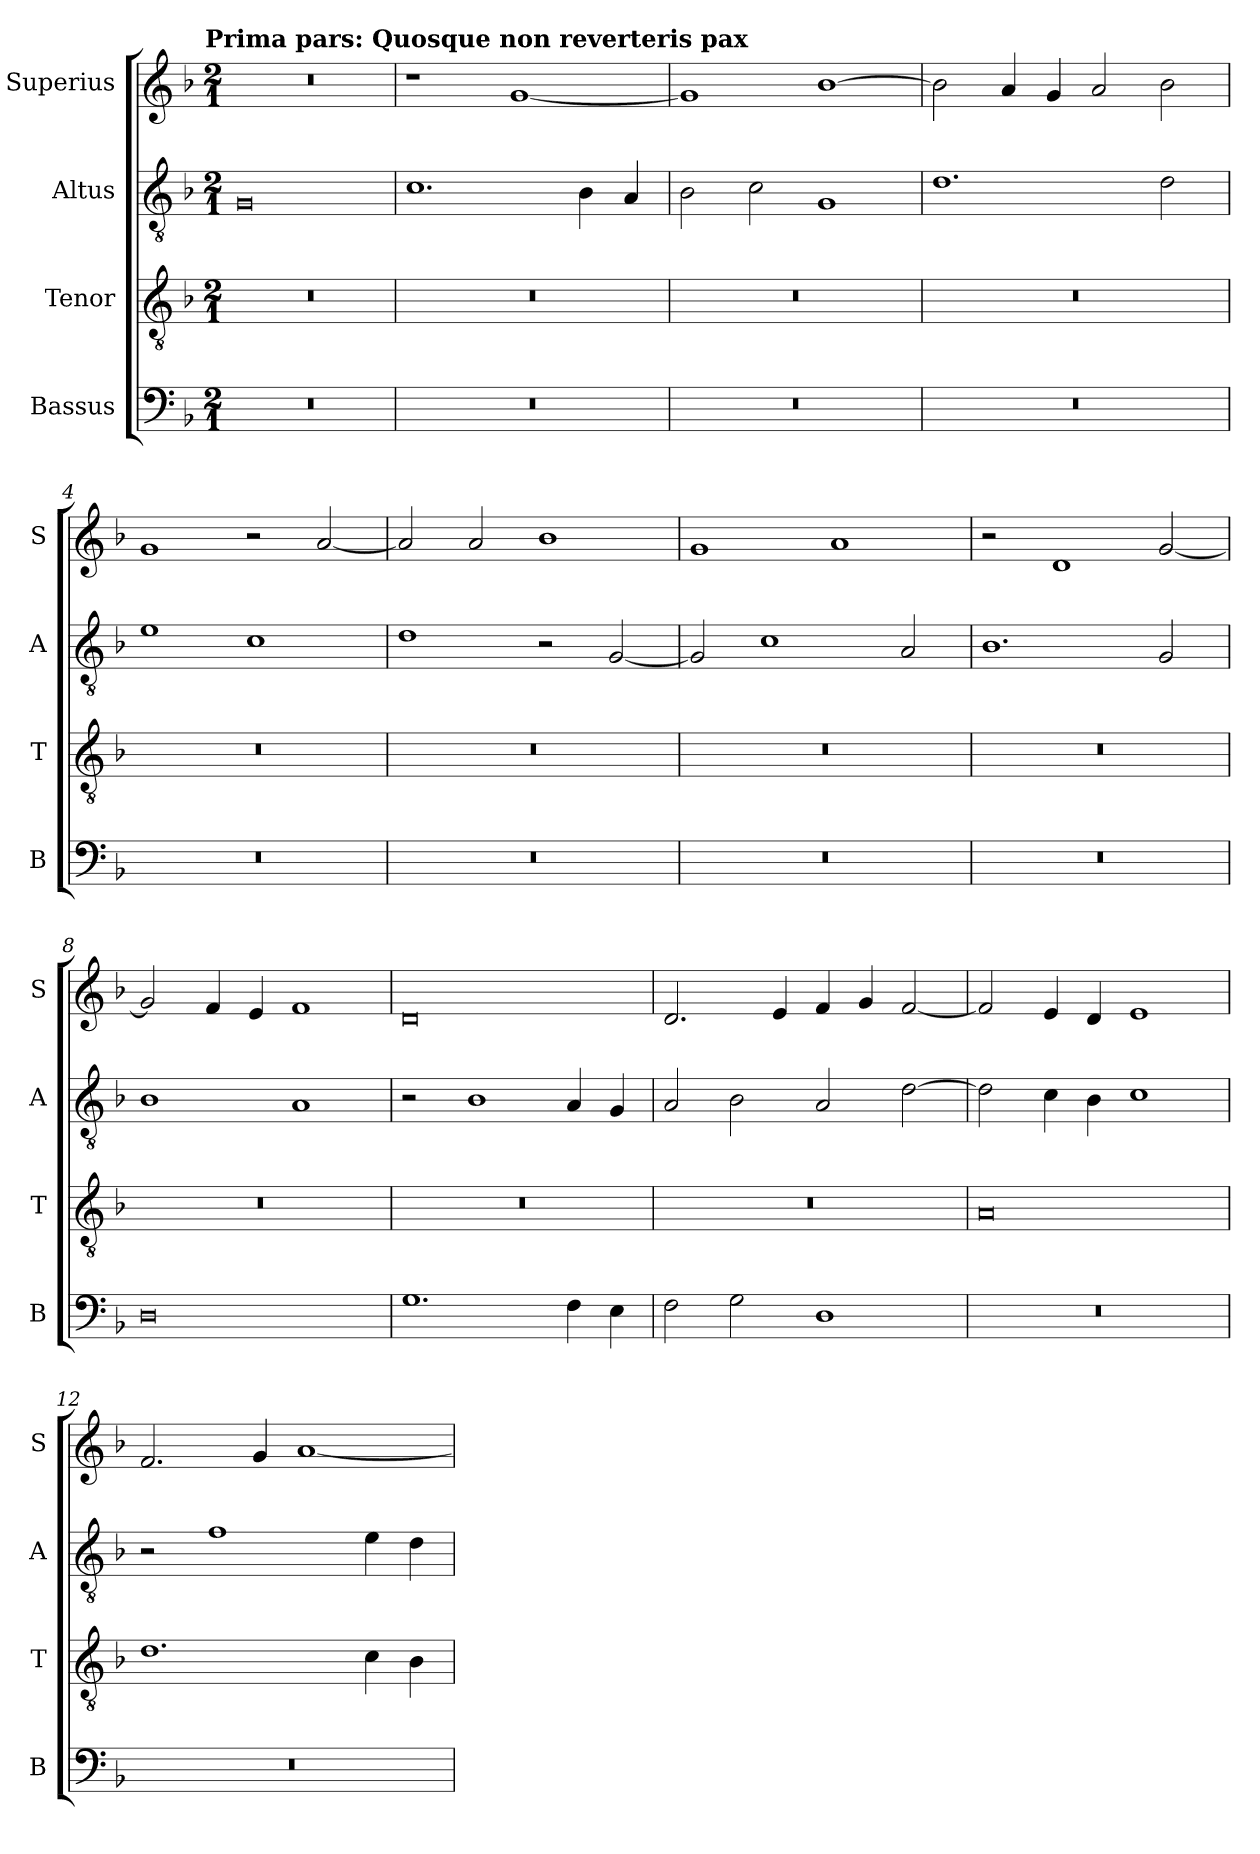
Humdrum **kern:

**kern	**kern	**kern	**kern
*part4	*part3	*part2	*part1
*staff4	*staff3	*staff2	*staff1
*I"Bassus	*I"Tenor	*I"Altus	*I"Superius
*I'B	*I'T	*I'A	*I'S
*clefF4	*clefGv2	*clefGv2	*clefG2
*k[b-]	*k[b-]	*k[b-]	*k[b-]
*F:	*F:	*F:	*F:
!!LO:TX:omd:t=Prima pars&colon; Quosque non reverteris pax
*M2/1	*M2/1	*M2/1	*M2/1
=	=	=	=
0r	0r	0G	0r
=1	=1	=1	=1
0r	0r	1.c	1r
.	.	.	[1g
.	.	4B-	.
.	.	4A	.
=2	=2	=2	=2
0r	0r	2B-	1g]
.	.	2c	.
.	.	1G	[1b-
=3	=3	=3	=3
0r	0r	1.d	2b-]
.	.	.	4a
.	.	.	4g
.	.	.	2a
.	.	2d	2b-
=4	=4	=4	=4
0r	0r	1e	1g
.	.	1c	2r
.	.	.	[2a
=5	=5	=5	=5
0r	0r	1d	2a]
.	.	.	2a
.	.	2r	1b-
.	.	[2G	.
=6	=6	=6	=6
0r	0r	2G]	1g
.	.	1c	.
.	.	.	1a
.	.	2A	.
=7	=7	=7	=7
0r	0r	1.B-	2r
.	.	.	1d
.	.	2G	[2g
=8	=8	=8	=8
0D	0r	1B-	2g]
.	.	.	4f
.	.	.	4e
.	.	1A	1f
=9	=9	=9	=9
1.G	0r	2r	0d
.	.	1B-	.
4F	.	4A	.
4E	.	4G	.
=10	=10	=10	=10
2F	0r	2A	2.d
2G	.	2B-	.
.	.	.	4e
1D	.	2A	4f
.	.	.	4g
.	.	[2d	[2f
=11	=11	=11	=11
0r	0A	2d]	2f]
.	.	4c	4e
.	.	4B-	4d
.	.	1c	1e
=12	=12	=12	=12
0r	1.d	2r	2.f
.	.	1f	.
.	.	.	4g
.	.	.	[1a
.	4c	4e	.
.	4B-	4d	.
=	=	=	=
*-	*-	*-	*-
